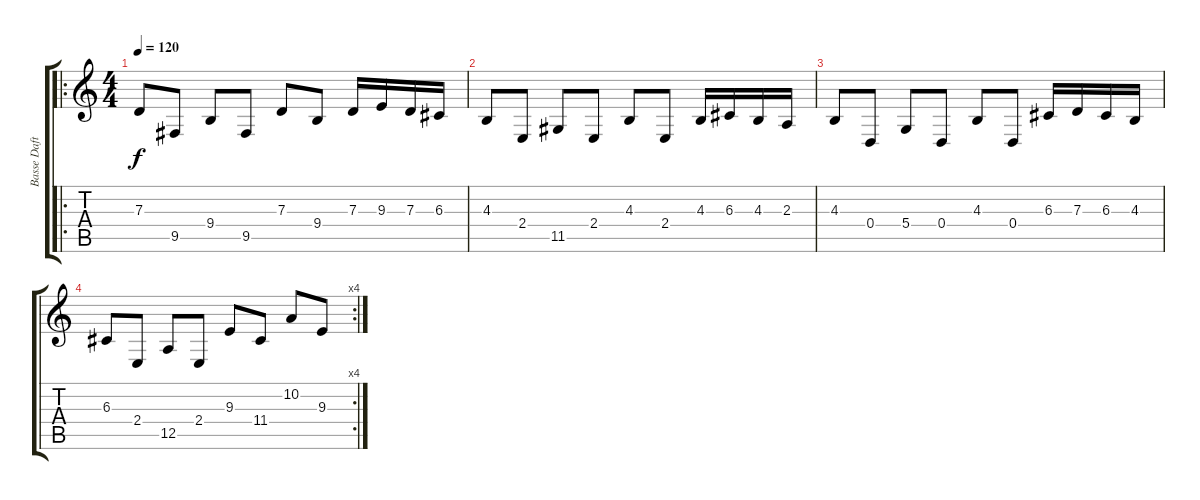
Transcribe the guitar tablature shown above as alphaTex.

\track ("Basse Daft 1" "Basse Daft") {instrument tremolostrings}
\staff {score tabs}
\tuning (E4 B3 G3 D3 A2 E2) {hide}
\ro
\ts (4 4)
\tempo 120
\clef g2
\ks c
7.3.8{dy f} 9.5.8 9.4.8 9.5.8 7.3.8 9.4.8 7.3.16 9.3.16 7.3.16 6.3.16 |
4.3.8 2.4.8 11.5.8 2.4.8 4.3.8 2.4.8 4.3.16 6.3.16 4.3.16 2.3.16 |
4.3.8 0.4.8 5.4.8 0.4.8 4.3.8 0.4.8 6.3.16 7.3.16 6.3.16 4.3.16 |
\rc 4
6.3.8 2.4.8 12.5.8 2.4.8 9.3.8 11.4.8 10.2.8 9.3.8
